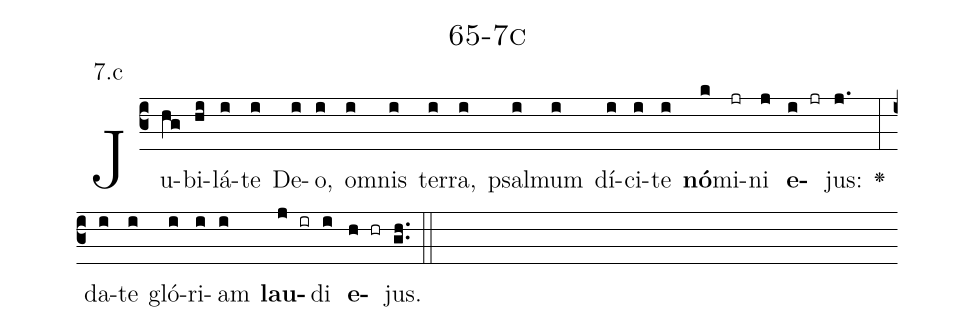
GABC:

name: 65-7c;
annotation: 7.c;
%%
(c3)Ju(hg)bi(hi)lá(i)te(i) De(i)o,(i) om(i)nis(i) ter(i)ra,(i) psal(i)mum(i) dí(i)ci(i)te(i) <b>nó</b>(k)mi(jr)ni(j) <b>e</b>(i jr)jus:(j.) <v>\greheightstar</v>(:) da(i)te(i) gló(i)ri(i)am(i) <b>lau</b>(j ir)di(i) <b>e</b>(h hr)jus.(gh..) (::)


%E(i) u(i) o(j) u(i) a(h) e.(gh..) (::)
